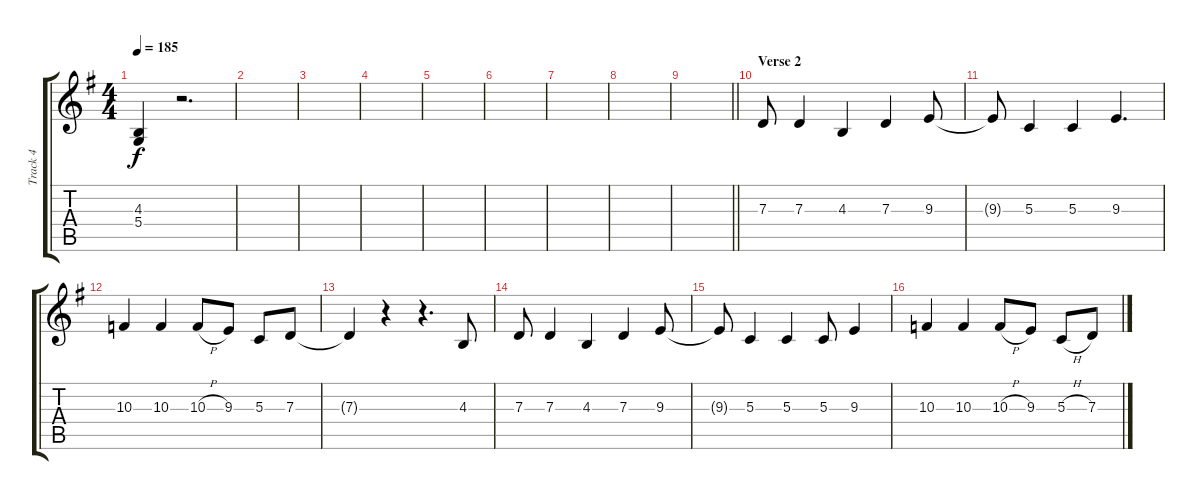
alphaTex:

\track ("Track 4" "Track 4") {instrument trumpet}
\staff {score tabs}
\tuning (E4 B3 G3 D3 A2 E2) {hide}
\ts (4 4)
\tempo 185
\clef g2
\ks g
(4.3 5.4).4{dy f} r.2{d} |
|
|
|
|
|
|
|
\barLineRight lightlight
|
\section ("" "Verse 2")
7.3.8 7.3.4 4.3.4 7.3.4 9.3.8 |
9.3{t}.8 5.3.4 5.3.4 9.3.4{d} |
10.3.4 10.3.4 10.3{h}.8 9.3.8 5.3.8 7.3.8 |
7.3{t}.4 r.4 r.4{d} 4.3.8 |
7.3.8 7.3.4 4.3.4 7.3.4 9.3.8 |
9.3{t}.8 5.3.4 5.3.4 5.3.8 9.3.4 |
10.3.4 10.3.4 10.3{h}.8 9.3.8 5.3{h}.8 7.3.8
